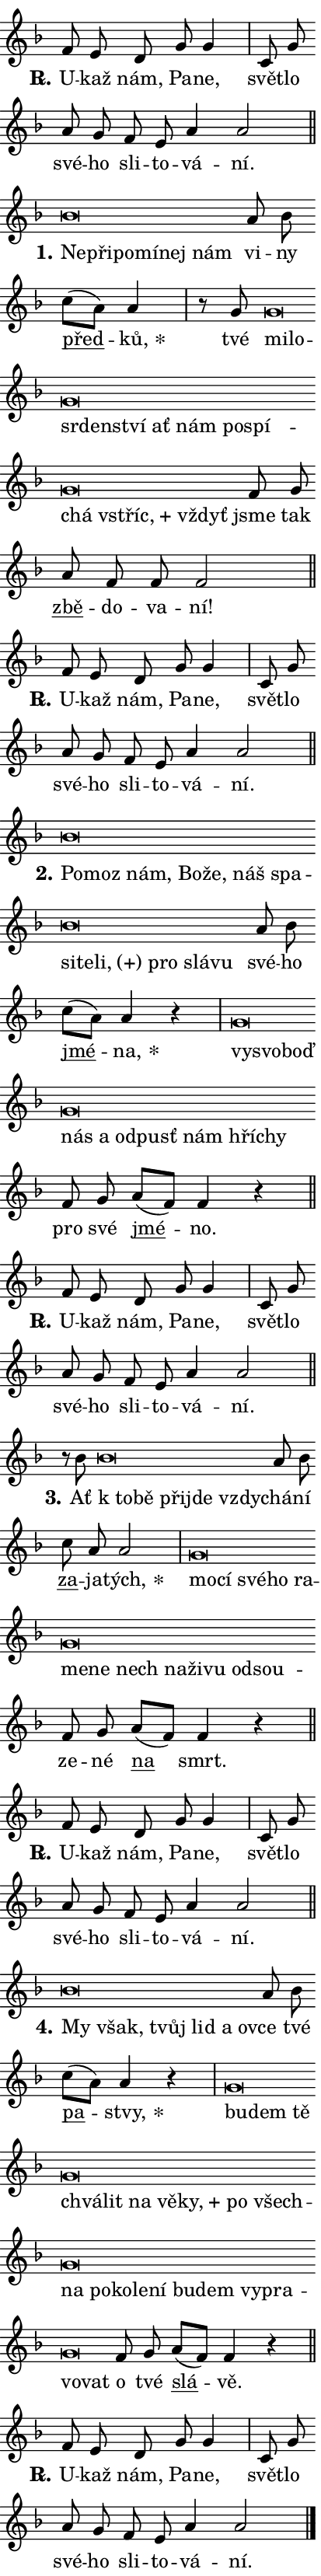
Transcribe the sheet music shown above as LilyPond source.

\version "2.24.0"
\header { tagline = "" }
\paper {
  indent = 0\cm
  top-margin = 0\cm
  right-margin = 0.13\cm % to fit lyric hyphens
  bottom-margin = 0\cm
  left-margin = 0\cm
  paper-width = 7\cm
  page-breaking = #ly:one-page-breaking
  system-system-spacing.basic-distance = #11
  score-system-spacing.basic-distance = #11
  ragged-last = ##f
}


%% Author: Thomas Morley
%% https://lists.gnu.org/archive/html/lilypond-user/2020-05/msg00002.html
#(define (line-position grob)
"Returns position of @var[grob} in current system:
   @code{'start}, if at first time-step
   @code{'end}, if at last time-step
   @code{'middle} otherwise
"
  (let* ((col (ly:item-get-column grob))
         (ln (ly:grob-object col 'left-neighbor))
         (rn (ly:grob-object col 'right-neighbor))
         (col-to-check-left (if (ly:grob? ln) ln col))
         (col-to-check-right (if (ly:grob? rn) rn col))
         (break-dir-left
           (and
             (ly:grob-property col-to-check-left 'non-musical #f)
             (ly:item-break-dir col-to-check-left)))
         (break-dir-right
           (and
             (ly:grob-property col-to-check-right 'non-musical #f)
             (ly:item-break-dir col-to-check-right))))
        (cond ((eqv? 1 break-dir-left) 'start)
              ((eqv? -1 break-dir-right) 'end)
              (else 'middle))))

#(define (tranparent-at-line-position vctor)
  (lambda (grob)
  "Relying on @code{line-position} select the relevant enry from @var{vctor}.
Used to determine transparency,"
    (case (line-position grob)
      ((end) (not (vector-ref vctor 0)))
      ((middle) (not (vector-ref vctor 1)))
      ((start) (not (vector-ref vctor 2))))))

noteHeadBreakVisibility =
#(define-music-function (break-visibility)(vector?)
"Makes @code{NoteHead}s transparent relying on @var{break-visibility}"
#{
  \override NoteHead.transparent =
    #(tranparent-at-line-position break-visibility)
#})

#(define delete-ledgers-for-transparent-note-heads
  (lambda (grob)
    "Reads whether a @code{NoteHead} is transparent.
If so this @code{NoteHead} is removed from @code{'note-heads} from
@var{grob}, which is supposed to be @code{LedgerLineSpanner}.
As a result ledgers are not printed for this @code{NoteHead}"
    (let* ((nhds-array (ly:grob-object grob 'note-heads))
           (nhds-list
             (if (ly:grob-array? nhds-array)
                 (ly:grob-array->list nhds-array)
                 '()))
           ;; Relies on the transparent-property being done before
           ;; Staff.LedgerLineSpanner.after-line-breaking is executed.
           ;; This is fragile ...
           (to-keep
             (remove
               (lambda (nhd)
                 (ly:grob-property nhd 'transparent #f))
               nhds-list)))
      ;; TODO find a better method to iterate over grob-arrays, similiar
      ;; to filter/remove etc for lists
      ;; For now rebuilt from scratch
      (set! (ly:grob-object grob 'note-heads)  '())
      (for-each
        (lambda (nhd)
          (ly:pointer-group-interface::add-grob grob 'note-heads nhd))
        to-keep))))

squashNotes = {
  \override NoteHead.X-extent = #'(-0.2 . 0.2)
  \override NoteHead.Y-extent = #'(-0.75 . 0)
  \override NoteHead.stencil =
    #(lambda (grob)
       (let ((pos (ly:grob-property grob 'staff-position)))
         (begin
           (if (< pos -7) (display "ERROR: Lower brevis then expected\n") (display "OK: Expected brevis position\n"))
           (if (<= pos -6) ly:text-interface::print ly:note-head::print))))
}
unSquashNotes = {
  \revert NoteHead.X-extent
  \revert NoteHead.Y-extent
  \revert NoteHead.stencil
}

hideNotes = \noteHeadBreakVisibility #begin-of-line-visible
unHideNotes = \noteHeadBreakVisibility #all-visible

% work-around for resetting accidentals
% https://lilypond.org/doc/v2.23/Documentation/notation/displaying-rhythms#unmetered-music
cadenzaMeasure = {
  \cadenzaOff
  \partial 1024 s1024
  \cadenzaOn
}

#(define-markup-command (accent layout props text) (markup?)
  "Underline accented syllable"
  (interpret-markup layout props
    #{\markup \override #'(offset . 4.3) \underline { #text }#}))

responsum = \markup \concat {
  "R" \hspace #-1.05 \path #0.1 #'((moveto 0 0.07) (lineto 0.9 0.8)) \hspace #0.05 "."
}

spaceSize = #0.6828661417322834 % exact space size for TeX Gyre Schola

\layout {
  \context {
    \Staff
    \remove "Time_signature_engraver"
    \override LedgerLineSpanner.after-line-breaking = #delete-ledgers-for-transparent-note-heads
  }
  \context {
    \Lyrics {
      \override LyricSpace.minimum-distance = \spaceSize
      \override LyricText.font-name = #"TeX Gyre Schola"
      \override LyricText.font-size = 1
      \override StanzaNumber.font-name = #"TeX Gyre Schola Bold"
      \override StanzaNumber.font-size = 1
    }
  }
  \context {
    \Score 
    \override NoteHead.text =
      #(lambda (grob) 
        (let ((pos (ly:grob-property grob 'staff-position)))
          #{\markup {
            \combine
              \halign #-0.55 \raise #(if (= pos -6) 0 0.5) \override #'(thickness . 2) \draw-line #'(3.2 . 0)
              \musicglyph "noteheads.sM1"
          }#}))
  }
}

% magnetic-lyrics.ily
%
%   written by
%     Jean Abou Samra <jean@abou-samra.fr>
%     Werner Lemberg <wl@gnu.org>
%
%   adapted by
%     Jiri Hon <jiri.hon@gmail.com>
%
% Version 2022-Apr-15

% https://www.mail-archive.com/lilypond-user@gnu.org/msg149350.html

#(define (Left_hyphen_pointer_engraver context)
   "Collect syllable-hyphen-syllable occurrences in lyrics and store
them in properties.  This engraver only looks to the left.  For
example, if the lyrics input is @code{foo -- bar}, it does the
following.

@itemize @bullet
@item
Set the @code{text} property of the @code{LyricHyphen} grob between
@q{foo} and @q{bar} to @code{foo}.

@item
Set the @code{left-hyphen} property of the @code{LyricText} grob with
text @q{foo} to the @code{LyricHyphen} grob between @q{foo} and
@q{bar}.
@end itemize

Use this auxiliary engraver in combination with the
@code{lyric-@/text::@/apply-@/magnetic-@/offset!} hook."
   (let ((hyphen #f)
         (text #f))
     (make-engraver
      (acknowledgers
       ((lyric-syllable-interface engraver grob source-engraver)
        (set! text grob)))
      (end-acknowledgers
       ((lyric-hyphen-interface engraver grob source-engraver)
        ;(when (not (grob::has-interface grob 'lyric-space-interface))
          (set! hyphen grob)));)
      ((stop-translation-timestep engraver)
       (when (and text hyphen)
         (ly:grob-set-object! text 'left-hyphen hyphen))
       (set! text #f)
       (set! hyphen #f)))))

#(define (lyric-text::apply-magnetic-offset! grob)
   "If the space between two syllables is less than the value in
property @code{LyricText@/.details@/.squash-threshold}, move the right
syllable to the left so that it gets concatenated with the left
syllable.

Use this function as a hook for
@code{LyricText@/.after-@/line-@/breaking} if the
@code{Left_@/hyphen_@/pointer_@/engraver} is active."
   (let ((hyphen (ly:grob-object grob 'left-hyphen #f)))
     (when hyphen
       (let ((left-text (ly:spanner-bound hyphen LEFT)))
         (when (grob::has-interface left-text 'lyric-syllable-interface)
           (let* ((common (ly:grob-common-refpoint grob left-text X))
                  (this-x-ext (ly:grob-extent grob common X))
                  (left-x-ext
                   (begin
                     ;; Trigger magnetism for left-text.
                     (ly:grob-property left-text 'after-line-breaking)
                     (ly:grob-extent left-text common X)))
                  ;; `delta` is the gap width between two syllables.
                  (delta (- (interval-start this-x-ext)
                            (interval-end left-x-ext)))
                  (details (ly:grob-property grob 'details))
                  (threshold (assoc-get 'squash-threshold details 0.2)))
             (when (< delta threshold)
               (let* (;; We have to manipulate the input text so that
                      ;; ligatures crossing syllable boundaries are not
                      ;; disabled.  For languages based on the Latin
                      ;; script this is essentially a beautification.
                      ;; However, for non-Western scripts it can be a
                      ;; necessity.
                      (lt (ly:grob-property left-text 'text))
                      (rt (ly:grob-property grob 'text))
                      (is-space (grob::has-interface hyphen 'lyric-space-interface))
                      (space (if is-space " " ""))
                      (extra-delta (if is-space spaceSize 0))
                      ;; Append new syllable.
                      (ltrt-space (if (and (string? lt) (string? rt))
                                (string-append lt space rt)
                                (make-concat-markup (list lt space rt))))
                      ;; Right-align `ltrt` to the right side.
                      (ltrt-space-markup (grob-interpret-markup
                               grob
                               (make-translate-markup
                                (cons (interval-length this-x-ext) 0)
                                (make-right-align-markup ltrt-space)))))
                 (begin
                   ;; Don't print `left-text`.
                   (ly:grob-set-property! left-text 'stencil #f)
                   ;; Set text and stencil (which holds all collected
                   ;; syllables so far) and shift it to the left.
                   (ly:grob-set-property! grob 'text ltrt-space)
                   (ly:grob-set-property! grob 'stencil ltrt-space-markup)
                   (ly:grob-translate-axis! grob (- (- delta extra-delta)) X))))))))))


#(define (lyric-hyphen::displace-bounds-first grob)
   ;; Make very sure this callback isn't triggered too early.
   (let ((left (ly:spanner-bound grob LEFT))
         (right (ly:spanner-bound grob RIGHT)))
     (ly:grob-property left 'after-line-breaking)
     (ly:grob-property right 'after-line-breaking)
     (ly:lyric-hyphen::print grob)))

squashThreshold = #0.4

\layout {
  \context {
    \Lyrics
    \consists #Left_hyphen_pointer_engraver
    \override LyricText.after-line-breaking =
      #lyric-text::apply-magnetic-offset!
    \override LyricHyphen.stencil = #lyric-hyphen::displace-bounds-first
    \override LyricText.details.squash-threshold = \squashThreshold
    \override LyricHyphen.minimum-distance = 0
    \override LyricHyphen.minimum-length = \squashThreshold
  }
}

squashText = \override LyricText.details.squash-threshold = 9999
unSquashText = \override LyricText.details.squash-threshold = \squashThreshold

leftText = \override LyricText.self-alignment-X = #LEFT
unLeftText = \revert LyricText.self-alignment-X

starOffset = #(lambda (grob) 
                (let ((x_offset (ly:self-alignment-interface::aligned-on-x-parent grob)))
                  (if (= x_offset 0) 0 (+ x_offset 1.2))))

star = #(define-music-function (syllable)(string?)
"Append star separator at the end of a syllable"
#{
  \once \override LyricText.X-offset = #starOffset
  \lyricmode { \markup {
    #syllable
    \override #'((font-name . "TeX Gyre Schola Bold")) \hspace #0.2 \lower #0.65 \larger "*"
  } }
#})

starAccent = #(define-music-function (syllable)(string?)
"Append star separator at the end of a syllable and make accent"
#{
  \once \override LyricText.X-offset = #starOffset
  \lyricmode { \markup {
    \accent #syllable
    \override #'((font-name . "TeX Gyre Schola Bold")) \hspace #0.2 \lower #0.65 \larger "*"
  } }
#})

breath = #(define-music-function (syllable)(string?)
"Append breathing indicator at the end of a syllable"
#{
  \lyricmode { \markup { #syllable "+" } }
#})

optionalBreath = #(define-music-function (syllable)(string?)
"Append optional breathing indicator at the end of a syllable"
#{
  \lyricmode { \markup { #syllable "(+)" } }
#})


\score {
    <<
        \new Voice = "melody" { \cadenzaOn \key f \major \relative { f'8 e d g g4 \cadenzaMeasure \bar "|" c,8 g' \bar "" a g \bar "" f e a4 a2 \cadenzaMeasure \bar "||" \break } }
        \new Lyrics \lyricsto "melody" { \lyricmode { \set stanza = \responsum
U -- kaž nám, Pa -- ne, svět -- lo své -- ho sli -- to -- vá -- ní. } }
    >>
    \layout {}
}

\score {
    <<
        \new Voice = "melody" { \cadenzaOn \key f \major \relative { \squashNotes bes'\breve*1/16 \hideNotes \breve*1/16 \bar "" \breve*1/16 \bar "" \breve*1/16 \bar "" \breve*1/16 \breve*1/16 \bar "" \unHideNotes \unSquashNotes a8 bes \bar "" c[( a)] a4 \cadenzaMeasure \bar "|" r8 g8 \squashNotes g\breve*1/16 \hideNotes \breve*1/16 \bar "" \breve*1/16 \bar "" \breve*1/16 \bar "" \breve*1/16 \bar "" \breve*1/16 \bar "" \breve*1/16 \bar "" \breve*1/16 \bar "" \breve*1/16 \bar "" \breve*1/16 \bar "" \breve*1/16 \breve*1/16 \bar "" \unHideNotes \unSquashNotes f8 g \bar "" a f f f2 \cadenzaMeasure \bar "||" \break } }
        \new Lyrics \lyricsto "melody" { \lyricmode { \set stanza = "1."
\leftText Ne -- \squashText při -- po -- mí -- nej nám \unLeftText \unSquashText vi -- ny \markup \accent před -- \star ků, tvé \leftText mi -- \squashText lo -- sr -- den -- ství ať nám po -- spí -- chá \breath "vstříc," vždyť \unLeftText \unSquashText jsme tak \markup \accent zbě -- do -- va -- ní! } }
    >>
    \layout {}
}

\score {
    <<
        \new Voice = "melody" { \cadenzaOn \key f \major \relative { f'8 e d g g4 \cadenzaMeasure \bar "|" c,8 g' \bar "" a g \bar "" f e a4 a2 \cadenzaMeasure \bar "||" \break } }
        \new Lyrics \lyricsto "melody" { \lyricmode { \set stanza = \responsum
U -- kaž nám, Pa -- ne, svět -- lo své -- ho sli -- to -- vá -- ní. } }
    >>
    \layout {}
}

\score {
    <<
        \new Voice = "melody" { \cadenzaOn \key f \major \relative { \squashNotes bes'\breve*1/16 \hideNotes \breve*1/16 \bar "" \breve*1/16 \bar "" \breve*1/16 \bar "" \breve*1/16 \bar "" \breve*1/16 \bar "" \breve*1/16 \bar "" \breve*1/16 \bar "" \breve*1/16 \bar "" \breve*1/16 \bar "" \breve*1/16 \bar "" \breve*1/16 \breve*1/16 \bar "" \unHideNotes \unSquashNotes a8 bes \bar "" c[( a)] a4 r \cadenzaMeasure \bar "|" \squashNotes g\breve*1/16 \hideNotes \breve*1/16 \bar "" \breve*1/16 \bar "" \breve*1/16 \bar "" \breve*1/16 \bar "" \breve*1/16 \bar "" \breve*1/16 \bar "" \breve*1/16 \bar "" \breve*1/16 \breve*1/16 \bar "" \unHideNotes \unSquashNotes f8 g \bar "" a[( f)] f4 r \cadenzaMeasure \bar "||" \break } }
        \new Lyrics \lyricsto "melody" { \lyricmode { \set stanza = "2."
\leftText Po -- \squashText moz nám, Bo -- že, náš spa -- si -- te -- \optionalBreath li, pro slá -- vu \unLeftText \unSquashText své -- ho \markup \accent jmé -- \star na, \leftText vy -- \squashText svo -- boď nás a od -- pusť nám hří -- chy \unLeftText \unSquashText pro své \markup \accent jmé -- no. } }
    >>
    \layout {}
}

\score {
    <<
        \new Voice = "melody" { \cadenzaOn \key f \major \relative { f'8 e d g g4 \cadenzaMeasure \bar "|" c,8 g' \bar "" a g \bar "" f e a4 a2 \cadenzaMeasure \bar "||" \break } }
        \new Lyrics \lyricsto "melody" { \lyricmode { \set stanza = \responsum
U -- kaž nám, Pa -- ne, svět -- lo své -- ho sli -- to -- vá -- ní. } }
    >>
    \layout {}
}

\score {
    <<
        \new Voice = "melody" { \cadenzaOn \key f \major \relative { r8 bes'8 \squashNotes bes\breve*1/16 \hideNotes \breve*1/16 \bar "" \breve*1/16 \bar "" \breve*1/16 \breve*1/16 \bar "" \unHideNotes \unSquashNotes a8 bes \bar "" c a a2 \cadenzaMeasure \bar "|" \squashNotes g\breve*1/16 \hideNotes \breve*1/16 \bar "" \breve*1/16 \bar "" \breve*1/16 \bar "" \breve*1/16 \bar "" \breve*1/16 \bar "" \breve*1/16 \bar "" \breve*1/16 \bar "" \breve*1/16 \bar "" \breve*1/16 \bar "" \breve*1/16 \bar "" \breve*1/16 \breve*1/16 \bar "" \unHideNotes \unSquashNotes f8 g \bar "" a[( f)] f4 r \cadenzaMeasure \bar "||" \break } }
        \new Lyrics \lyricsto "melody" { \lyricmode { \set stanza = "3."
Ať \leftText "k to" -- \squashText bě při -- jde vzdy -- \unLeftText \unSquashText chá -- ní \markup \accent za -- ja -- \star tých, \leftText mo -- \squashText cí své -- ho ra -- me -- ne nech na -- ži -- vu od -- sou -- \unLeftText \unSquashText ze -- né \markup \accent na smrt. } }
    >>
    \layout {}
}

\score {
    <<
        \new Voice = "melody" { \cadenzaOn \key f \major \relative { f'8 e d g g4 \cadenzaMeasure \bar "|" c,8 g' \bar "" a g \bar "" f e a4 a2 \cadenzaMeasure \bar "||" \break } }
        \new Lyrics \lyricsto "melody" { \lyricmode { \set stanza = \responsum
U -- kaž nám, Pa -- ne, svět -- lo své -- ho sli -- to -- vá -- ní. } }
    >>
    \layout {}
}

\score {
    <<
        \new Voice = "melody" { \cadenzaOn \key f \major \relative { \squashNotes bes'\breve*1/16 \hideNotes \breve*1/16 \bar "" \breve*1/16 \bar "" \breve*1/16 \bar "" \breve*1/16 \breve*1/16 \bar "" \unHideNotes \unSquashNotes a8 bes \bar "" c[( a)] a4 r \cadenzaMeasure \bar "|" \squashNotes g\breve*1/16 \hideNotes \breve*1/16 \bar "" \breve*1/16 \bar "" \breve*1/16 \bar "" \breve*1/16 \bar "" \breve*1/16 \bar "" \breve*1/16 \bar "" \breve*1/16 \bar "" \breve*1/16 \bar "" \breve*1/16 \bar "" \breve*1/16 \bar "" \breve*1/16 \bar "" \breve*1/16 \bar "" \breve*1/16 \bar "" \breve*1/16 \bar "" \breve*1/16 \bar "" \breve*1/16 \bar "" \breve*1/16 \bar "" \breve*1/16 \bar "" \breve*1/16 \breve*1/16 \bar "" \unHideNotes \unSquashNotes f8 g \bar "" a[( f)] f4 r \cadenzaMeasure \bar "||" \break } }
        \new Lyrics \lyricsto "melody" { \lyricmode { \set stanza = "4."
\leftText My \squashText však, tvůj lid a ov -- \unLeftText \unSquashText ce tvé \markup \accent pa -- \star stvy, \leftText bu -- \squashText dem tě chvá -- lit na vě -- \breath "ky," po všech -- na po -- ko -- le -- ní bu -- dem vy -- pra -- vo -- vat \unLeftText \unSquashText o tvé \markup \accent slá -- vě. } }
    >>
    \layout {}
}

\score {
    <<
        \new Voice = "melody" { \cadenzaOn \key f \major \relative { f'8 e d g g4 \cadenzaMeasure \bar "|" c,8 g' \bar "" a g \bar "" f e a4 a2 \cadenzaMeasure \bar "||" \break } \bar "|." }
        \new Lyrics \lyricsto "melody" { \lyricmode { \set stanza = \responsum
U -- kaž nám, Pa -- ne, svět -- lo své -- ho sli -- to -- vá -- ní. } }
    >>
    \layout {}
}
